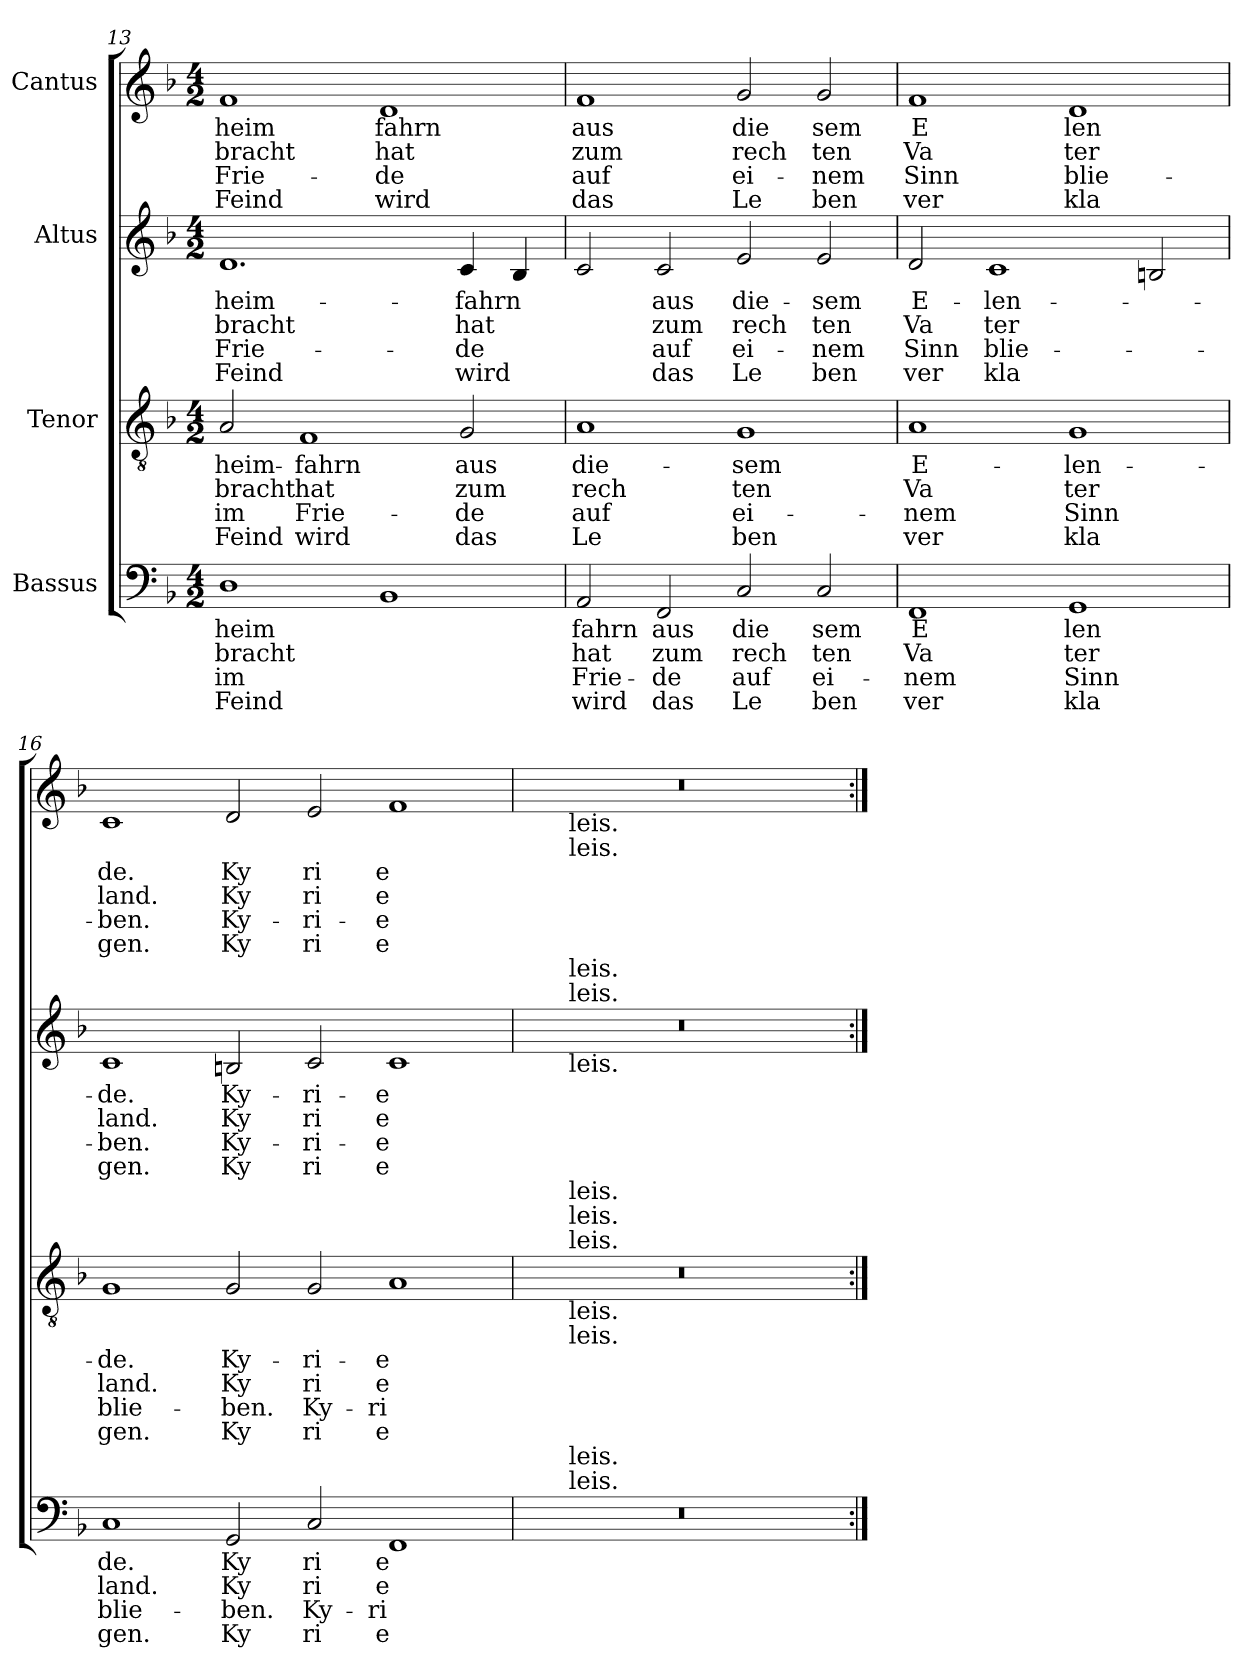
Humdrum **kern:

**kern	**text	**text	**text	**text	**kern	**text	**text	**text	**text	**kern	**text	**text	**text	**text	**kern	**text	**text	**text	**text
*part4	*part4	*part4	*part4	*part4	*part3	*part3	*part3	*part3	*part3	*part2	*part2	*part2	*part2	*part2	*part1	*part1	*part1	*part1	*part1
*staff4	*staff4	*staff4	*staff4	*staff4	*staff3	*staff3	*staff3	*staff3	*staff3	*staff2	*staff2	*staff2	*staff2	*staff2	*staff1	*staff1	*staff1	*staff1	*staff1
*I"Bassus	*	*	*	*	*I"Tenor	*	*	*	*	*I"Altus	*	*	*	*	*I"Cantus	*	*	*	*
*clefF4	*	*	*	*	*clefGv2	*	*	*	*	*clefG2	*	*	*	*	*clefG2	*	*	*	*
*k[b-]	*	*	*	*	*k[b-]	*	*	*	*	*k[b-]	*	*	*	*	*k[b-]	*	*	*	*
*F:	*	*	*	*	*F:	*	*	*	*	*F:	*	*	*	*	*F:	*	*	*	*
*M4/2	*	*	*	*	*M4/2	*	*	*	*	*M4/2	*	*	*	*	*M4/2	*	*	*	*
=13	=13	=13	=13	=13	=13	=13	=13	=13	=13	=13	=13	=13	=13	=13	=13	=13	=13	=13	=13
!	!LO:LY:b	!LO:LY:b	!LO:LY:b	!LO:LY:b	!	!LO:LY:b	!LO:LY:b	!LO:LY:b	!LO:LY:b	!	!LO:LY:b	!LO:LY:b	!LO:LY:b	!LO:LY:b	!	!LO:LY:b	!LO:LY:b	!LO:LY:b	!LO:LY:b
1D	heim	bracht	im	Feind	2A/	heim-	bracht	im	Feind	1.d	heim-	bracht	Frie-	Feind	1f	heim	bracht	Frie-	Feind
!	!	!	!	!	!	!LO:LY:b	!LO:LY:b	!LO:LY:b	!LO:LY:b	!	!	!	!	!	!	!	!	!	!
.	.	.	.	.	1F	-fahrn	hat	Frie-	wird	.	.	.	.	.	.	.	.	.	.
!	!	!	!	!	!	!	!	!	!	!	!	!	!	!	!	!LO:LY:b	!LO:LY:b	!LO:LY:b	!LO:LY:b
1BB-	.	.	.	.	.	.	.	.	.	.	.	.	.	.	1d	fahrn	hat	-de	wird
!	!	!	!	!	!	!LO:LY:b	!LO:LY:b	!LO:LY:b	!LO:LY:b	!	!LO:LY:b	!LO:LY:b	!LO:LY:b	!LO:LY:b	!	!	!	!	!
.	.	.	.	.	2G/	aus	zum	-de	das	4c/	-fahrn	hat	-de	wird	.	.	.	.	.
.	.	.	.	.	.	.	.	.	.	4B-/	.	.	.	.	.	.	.	.	.
=14	=14	=14	=14	=14	=14	=14	=14	=14	=14	=14	=14	=14	=14	=14	=14	=14	=14	=14	=14
!	!LO:LY:b	!LO:LY:b	!LO:LY:b	!LO:LY:b	!	!LO:LY:b	!LO:LY:b	!LO:LY:b	!LO:LY:b	!	!	!	!	!	!	!LO:LY:b	!LO:LY:b	!LO:LY:b	!LO:LY:b
2AA/	fahrn	hat	Frie-	wird	1A	die-	rech	auf	Le	2c/	.	.	.	.	1f	aus	zum	auf	das
!	!LO:LY:b	!LO:LY:b	!LO:LY:b	!LO:LY:b	!	!	!	!	!	!	!LO:LY:b	!LO:LY:b	!LO:LY:b	!LO:LY:b	!	!	!	!	!
2FF/	aus	zum	-de	das	.	.	.	.	.	2c/	aus	zum	auf	das	.	.	.	.	.
!	!LO:LY:b	!LO:LY:b	!LO:LY:b	!LO:LY:b	!	!LO:LY:b	!LO:LY:b	!LO:LY:b	!LO:LY:b	!	!LO:LY:b	!LO:LY:b	!LO:LY:b	!LO:LY:b	!	!LO:LY:b	!LO:LY:b	!LO:LY:b	!LO:LY:b
2C/	die	rech	auf	Le	1G	-sem	ten	ei-	ben	2e/	die-	rech	ei-	Le	2g/	die	rech	ei-	Le
!	!LO:LY:b	!LO:LY:b	!LO:LY:b	!LO:LY:b	!	!	!	!	!	!	!LO:LY:b	!LO:LY:b	!LO:LY:b	!LO:LY:b	!	!LO:LY:b	!LO:LY:b	!LO:LY:b	!LO:LY:b
2C/	sem	ten	ei-	ben	.	.	.	.	.	2e/	-sem	ten	-nem	ben	2g/	sem	ten	-nem	ben
=15	=15	=15	=15	=15	=15	=15	=15	=15	=15	=15	=15	=15	=15	=15	=15	=15	=15	=15	=15
!	!LO:LY:b	!LO:LY:b	!LO:LY:b	!LO:LY:b	!	!LO:LY:b	!LO:LY:b	!LO:LY:b	!LO:LY:b	!	!LO:LY:b	!LO:LY:b	!LO:LY:b	!LO:LY:b	!	!LO:LY:b	!LO:LY:b	!LO:LY:b	!LO:LY:b
1FF	E	Va	-nem	ver	1A	E-	Va	-nem	ver	2d/	E-	Va	Sinn	ver	1f	E	Va	Sinn	ver
!	!	!	!	!	!	!	!	!	!	!	!LO:LY:b	!LO:LY:b	!LO:LY:b	!LO:LY:b	!	!	!	!	!
.	.	.	.	.	.	.	.	.	.	1c	-len-	ter	blie-	kla	.	.	.	.	.
!	!LO:LY:b	!LO:LY:b	!LO:LY:b	!LO:LY:b	!	!LO:LY:b	!LO:LY:b	!LO:LY:b	!LO:LY:b	!	!	!	!	!	!	!LO:LY:b	!LO:LY:b	!LO:LY:b	!LO:LY:b
1GG	len	ter	Sinn	kla	1G	-len-	ter	Sinn	kla	.	.	.	.	.	1d	len	ter	blie-	kla
.	.	.	.	.	.	.	.	.	.	2Bn/	.	.	.	.	.	.	.	.	.
=16	=16	=16	=16	=16	=16	=16	=16	=16	=16	=16	=16	=16	=16	=16	=16	=16	=16	=16	=16
!	!LO:LY:b	!LO:LY:b	!LO:LY:b	!LO:LY:b	!	!LO:LY:b	!LO:LY:b	!LO:LY:b	!LO:LY:b	!	!LO:LY:b	!LO:LY:b	!LO:LY:b	!LO:LY:b	!	!LO:LY:b	!LO:LY:b	!LO:LY:b	!LO:LY:b
1C	de.	land.	blie-	gen.	1G	-de.	land.	blie-	gen.	1c	-de.	land.	-ben.	gen.	1c	de.	land.	-ben.	gen.
!	!LO:LY:b	!LO:LY:b	!LO:LY:b	!LO:LY:b	!	!LO:LY:b	!LO:LY:b	!LO:LY:b	!LO:LY:b	!	!LO:LY:b	!LO:LY:b	!LO:LY:b	!LO:LY:b	!	!LO:LY:b	!LO:LY:b	!LO:LY:b	!LO:LY:b
2GG/	Ky	Ky	-ben.	Ky	2G/	Ky-	Ky	-ben.	Ky	2Bn/	Ky-	Ky	Ky-	Ky	2d/	Ky	Ky	Ky-	Ky
!	!LO:LY:b	!LO:LY:b	!LO:LY:b	!LO:LY:b	!	!LO:LY:b	!LO:LY:b	!LO:LY:b	!LO:LY:b	!	!LO:LY:b	!LO:LY:b	!LO:LY:b	!LO:LY:b	!	!LO:LY:b	!LO:LY:b	!LO:LY:b	!LO:LY:b
2C/	ri	ri	Ky-	ri	2G/	-ri-	ri	Ky-	ri	2c/	-ri-	ri	-ri-	ri	2e/	ri	ri	-ri-	ri
!	!LO:LY:b	!LO:LY:b	!LO:LY:b	!LO:LY:b	!	!LO:LY:b	!LO:LY:b	!LO:LY:b	!LO:LY:b	!	!LO:LY:b	!LO:LY:b	!LO:LY:b	!LO:LY:b	!	!LO:LY:b	!LO:LY:b	!LO:LY:b	!LO:LY:b
1FF	e	e	-ri-	e	1A	-e-	e	-ri-	e	1c	-e-	e	-e-	e	1f	e	e	-e-	e
=17	=17	=17	=17	=17	=17	=17	=17	=17	=17	=17	=17	=17	=17	=17	=17	=17	=17	=17	=17
*^	*	*	*	*	*^	*	*	*	*	*^	*	*	*	*	*^	*	*	*	*
0r	8ryy	.	.	.	.	0r	8ryy	.	.	.	.	0r	8ryy	.	.	.	.	0r	8ryy	.	.	.	.
.	32ryy	.	.	.	.	.	32ryy	.	.	.	.	.	32ryy	.	.	.	.	.	32ryy	.	.	.	.
!	!	!	!	!	!	!	!	!	!	!	!	!	!	!	!	!	!	!	!LO:TX:b:t=leis.	!	!	!	!
!	!	!	!	!	!	!	!	!	!	!	!	!	!	!	!	!	!	!	!LO:TX:b:t=leis.	!	!	!	!
!	!	!	!	!	!	!	!	!	!	!	!	!	!LO:TX:b:t=leis.	!	!	!	!	!	!	!	!	!	!
!	!	!	!	!	!	!	!	!	!	!	!	!	!LO:TX:a:t=leis.	!	!	!	!	!	!	!	!	!	!
!	!	!	!	!	!	!	!	!	!	!	!	!	!LO:TX:a:t=leis.	!	!	!	!	!	!	!	!	!	!
!	!	!	!	!	!	!	!LO:TX:b:t=leis.	!	!	!	!	!	!	!	!	!	!	!	!	!	!	!	!
!	!	!	!	!	!	!	!LO:TX:b:t=leis.	!	!	!	!	!	!	!	!	!	!	!	!	!	!	!	!
!	!	!	!	!	!	!	!LO:TX:a:t=leis.	!	!	!	!	!	!	!	!	!	!	!	!	!	!	!	!
!	!	!	!	!	!	!	!LO:TX:a:t=leis.	!	!	!	!	!	!	!	!	!	!	!	!	!	!	!	!
!	!	!	!	!	!	!	!LO:TX:a:t=leis.	!	!	!	!	!	!	!	!	!	!	!	!	!	!	!	!
!	!LO:TX:a:t=leis.	!	!	!	!	!	!	!	!	!	!	!	!	!	!	!	!	!	!	!	!	!	!
!	!LO:TX:a:t=leis.	!	!	!	!	!	!	!	!	!	!	!	!	!	!	!	!	!	!	!	!	!	!
.	1ryy	.	.	.	.	.	1ryy	.	.	.	.	.	1ryy	.	.	.	.	.	1ryy	.	.	.	.
.	2ryy	.	.	.	.	.	2ryy	.	.	.	.	.	2ryy	.	.	.	.	.	2ryy	.	.	.	.
.	4ryy	.	.	.	.	.	4ryy	.	.	.	.	.	4ryy	.	.	.	.	.	4ryy	.	.	.	.
.	16.ryy	.	.	.	.	.	16.ryy	.	.	.	.	.	16.ryy	.	.	.	.	.	16.ryy	.	.	.	.
*v	*v	*	*	*	*	*	*	*	*	*	*	*v	*v	*	*	*	*	*v	*v	*	*	*	*
*	*	*	*	*	*v	*v	*	*	*	*	*	*	*	*	*	*	*	*	*	*
=:|!	=:|!	=:|!	=:|!	=:|!	=:|!	=:|!	=:|!	=:|!	=:|!	=:|!	=:|!	=:|!	=:|!	=:|!	=:|!	=:|!	=:|!	=:|!	=:|!
*-	*-	*-	*-	*-	*-	*-	*-	*-	*-	*-	*-	*-	*-	*-	*-	*-	*-	*-	*-
